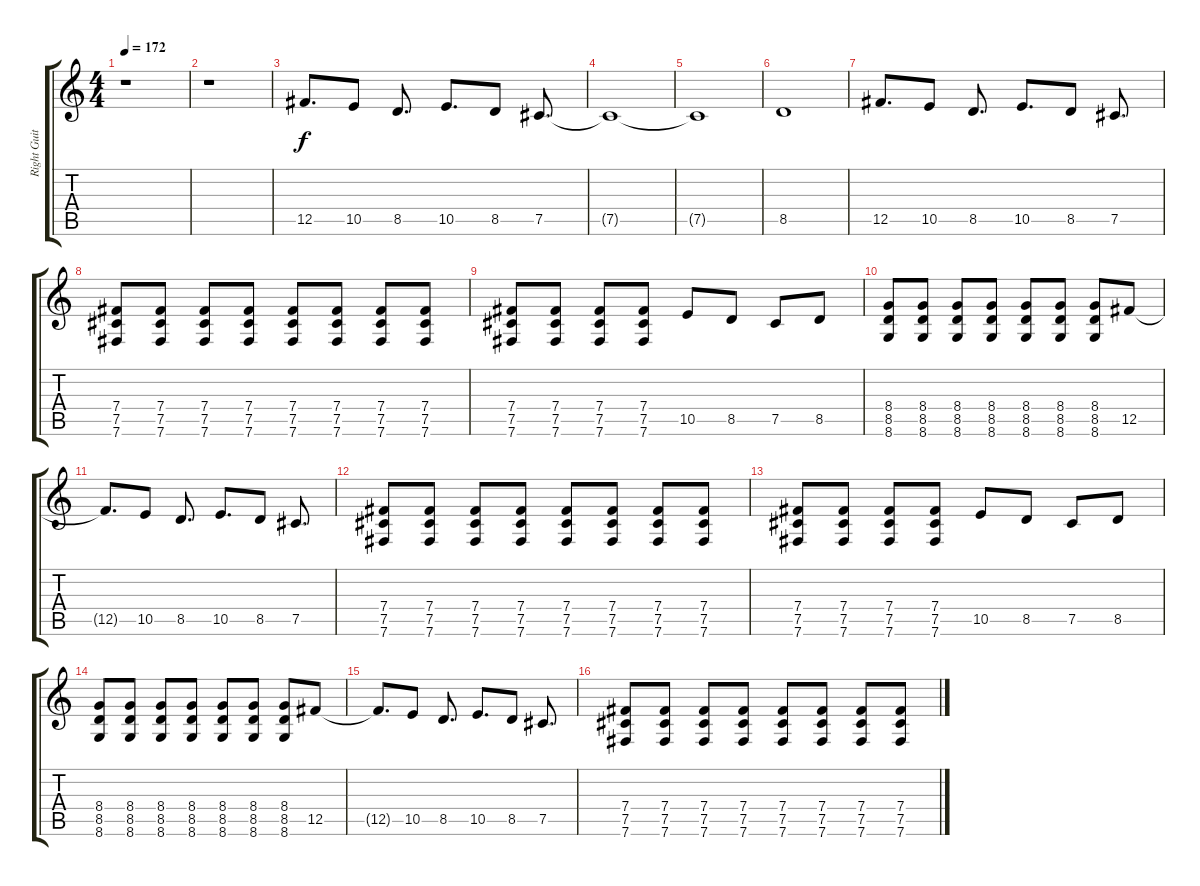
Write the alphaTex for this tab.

\track ("Right Guitar" "Right Guit") {instrument distortionguitar}
\staff {score tabs}
\tuning (Db4 Ab3 E3 B2 Gb2 B1) {hide}
\ts (4 4)
\tempo 172
\clef g2
\ks c
r.1{dy f} |
r.1 |
12.5.8{d} 10.5.8 8.5.8{d} 10.5.8{d} 8.5.8 7.5.8{d} |
7.5{t}.1 |
7.5{t}.1 |
8.5.1 |
12.5.8{d} 10.5.8 8.5.8{d} 10.5.8{d} 8.5.8 7.5.8{d} |
(7.4 7.5 7.6).8 (7.4 7.5 7.6).8 (7.4 7.5 7.6).8 (7.4 7.5 7.6).8 (7.4 7.5 7.6).8 (7.4 7.5 7.6).8 (7.4 7.5 7.6).8 (7.4 7.5 7.6).8 |
(7.4 7.5 7.6).8 (7.4 7.5 7.6).8 (7.4 7.5 7.6).8 (7.4 7.5 7.6).8 10.5.8 8.5.8 7.5.8 8.5.8 |
(8.4 8.5 8.6).8 (8.4 8.5 8.6).8 (8.4 8.5 8.6).8 (8.4 8.5 8.6).8 (8.4 8.5 8.6).8 (8.4 8.5 8.6).8 (8.4 8.5 8.6).8 12.5.8 |
12.5{t}.8{d} 10.5.8 8.5.8{d} 10.5.8{d} 8.5.8 7.5.8{d} |
(7.4 7.5 7.6).8 (7.4 7.5 7.6).8 (7.4 7.5 7.6).8 (7.4 7.5 7.6).8 (7.4 7.5 7.6).8 (7.4 7.5 7.6).8 (7.4 7.5 7.6).8 (7.4 7.5 7.6).8 |
(7.4 7.5 7.6).8 (7.4 7.5 7.6).8 (7.4 7.5 7.6).8 (7.4 7.5 7.6).8 10.5.8 8.5.8 7.5.8 8.5.8 |
(8.4 8.5 8.6).8 (8.4 8.5 8.6).8 (8.4 8.5 8.6).8 (8.4 8.5 8.6).8 (8.4 8.5 8.6).8 (8.4 8.5 8.6).8 (8.4 8.5 8.6).8 12.5.8 |
12.5{t}.8{d} 10.5.8 8.5.8{d} 10.5.8{d} 8.5.8 7.5.8{d} |
(7.4 7.5 7.6).8 (7.4 7.5 7.6).8 (7.4 7.5 7.6).8 (7.4 7.5 7.6).8 (7.4 7.5 7.6).8 (7.4 7.5 7.6).8 (7.4 7.5 7.6).8 (7.4 7.5 7.6).8
